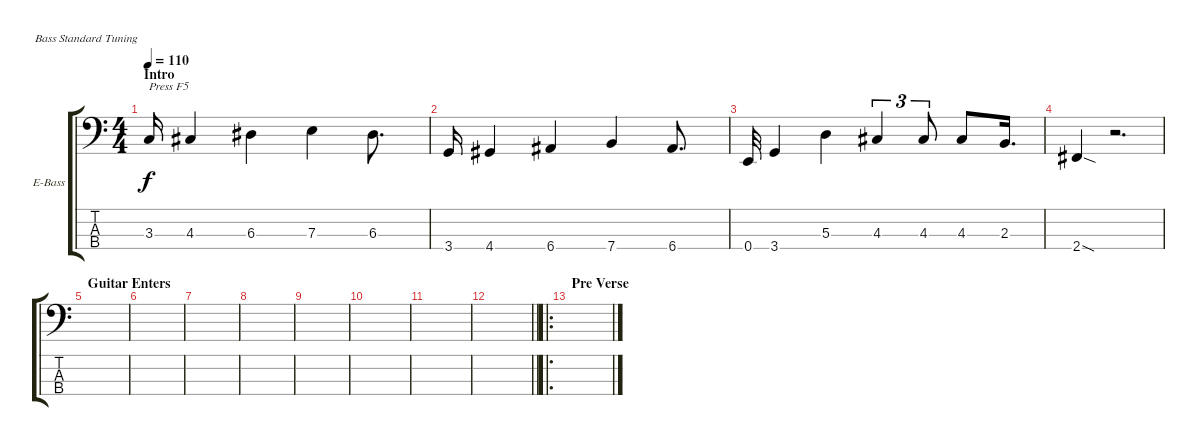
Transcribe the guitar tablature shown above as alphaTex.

\defaultSystemsLayout 4
\bracketExtendMode groupsimilarinstruments
\firstSystemTrackNameOrientation horizontal
\otherSystemsTrackNameOrientation horizontal
\track ("Bass" "E-Bass") {instrument electricbassfinger}
\staff {score tabs}
\tuning (G2 D2 A1 E1)
\ts (4 4)
\section ("" "Intro")
\tempo 110
\clef f4
\ks c
3.3.16{txt "Press F5" dy f instrument electricbassfinger} 4.3.4 6.3.4 7.3.4 6.3.8{d} |
3.4.16 4.4.4 6.4.4 7.4.4 6.4.8{d} |
0.4.32 3.4.4 5.3.4 4.3.4{tu (3 2)} 4.3.8{tu (3 2)} 4.3.8 2.3.16{d} |
2.4{sod}.4 r.2{d} |
\section ("" "Guitar Enters")
|
|
|
|
|
|
|
\barLineRight lightlight
|
\ro
\section ("" "Pre Verse")
